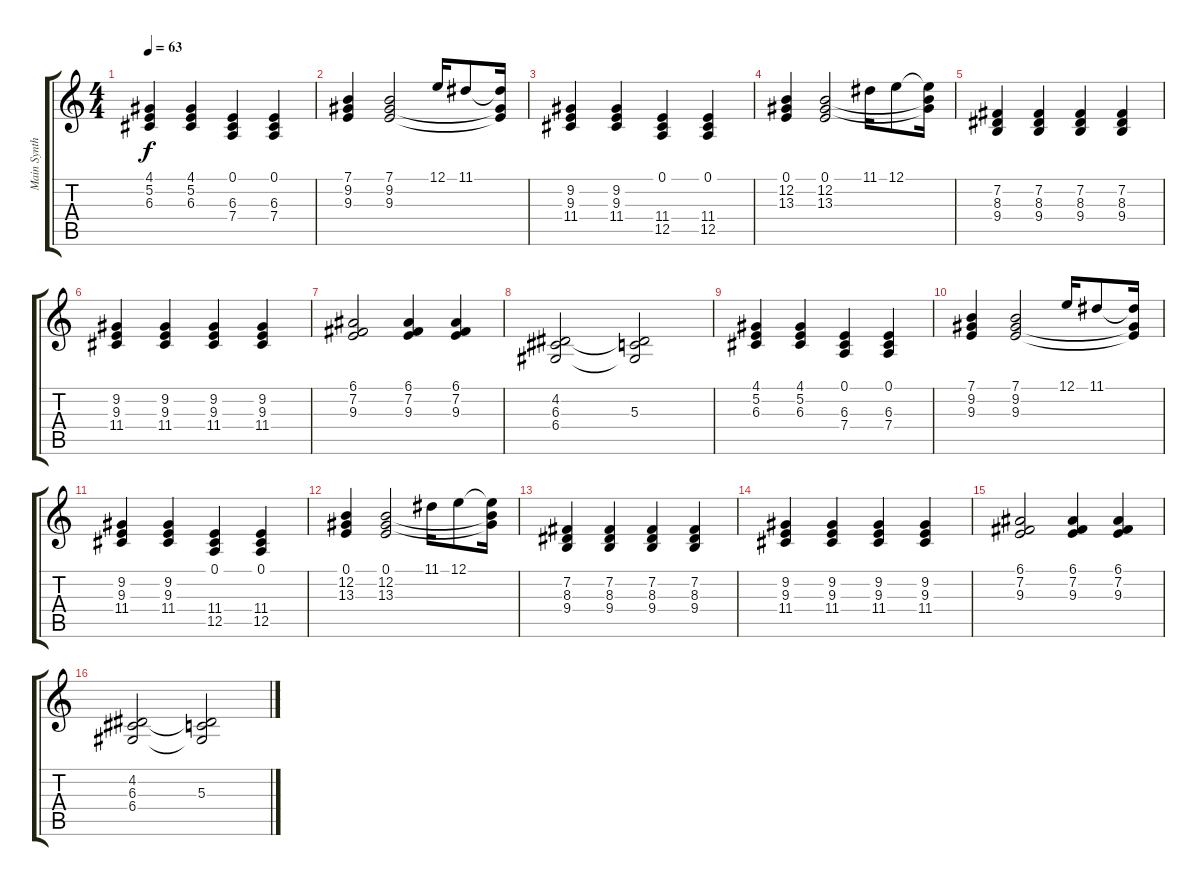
\track ("Main Synth" "Main Synth") {instrument electricpiano1}
\staff {score tabs}
\tuning (E4 B3 G3 D3 A2 E2) {hide}
\ts (4 4)
\tempo 63
\clef g2
\ks c
(4.1 5.2 6.3).4{dy f instrument electricpiano1} (4.1 5.2 6.3).4 (0.1 6.3 7.4).4 (0.1 6.3 7.4).4 |
(7.1 9.2 9.3).4 (7.1 9.2 9.3).2 12.1.16 11.1.8 (11.1{t} 9.2{t} 9.3{t}).16 |
(9.2 9.3 11.4).4 (9.2 9.3 11.4).4 (0.1 11.4 12.5).4 (0.1 11.4 12.5).4 |
(0.1 12.2 13.3).4 (0.1 12.2 13.3).2 11.1.16 12.1.8 (12.1{t} 12.2{t} 13.3{t}).16 |
(7.2 8.3 9.4).4 (7.2 8.3 9.4).4 (7.2 8.3 9.4).4 (7.2 8.3 9.4).4 |
(9.2 9.3 11.4).4 (9.2 9.3 11.4).4 (9.2 9.3 11.4).4 (9.2 9.3 11.4).4 |
(6.1 7.2 9.3).2 (6.1 7.2 9.3).4 (6.1 7.2 9.3).4 |
(4.2 6.3 6.4).2 (4.2{t} 5.3 6.4{t}).2 |
(4.1 5.2 6.3).4 (4.1 5.2 6.3).4 (0.1 6.3 7.4).4 (0.1 6.3 7.4).4 |
(7.1 9.2 9.3).4 (7.1 9.2 9.3).2 12.1.16 11.1.8 (11.1{t} 9.2{t} 9.3{t}).16 |
(9.2 9.3 11.4).4 (9.2 9.3 11.4).4 (0.1 11.4 12.5).4 (0.1 11.4 12.5).4 |
(0.1 12.2 13.3).4 (0.1 12.2 13.3).2 11.1.16 12.1.8 (12.1{t} 12.2{t} 13.3{t}).16 |
(7.2 8.3 9.4).4 (7.2 8.3 9.4).4 (7.2 8.3 9.4).4 (7.2 8.3 9.4).4 |
(9.2 9.3 11.4).4 (9.2 9.3 11.4).4 (9.2 9.3 11.4).4 (9.2 9.3 11.4).4 |
(6.1 7.2 9.3).2 (6.1 7.2 9.3).4 (6.1 7.2 9.3).4 |
(4.2 6.3 6.4).2 (4.2{t} 5.3 6.4{t}).2
